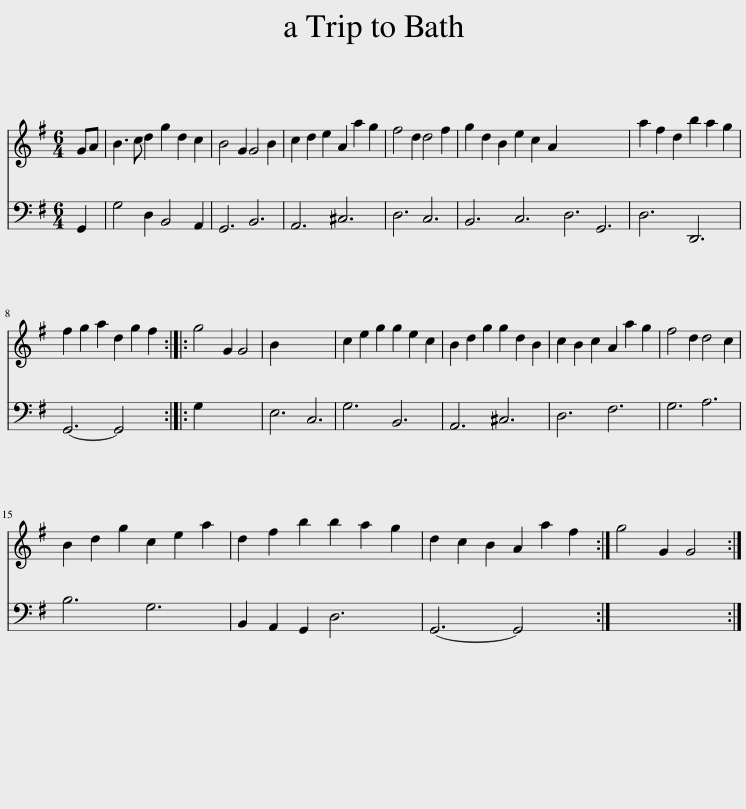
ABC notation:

X:1
%%score 1 2
L:1/8
M:6/4
I:linebreak $
K:G
V:1 treble
V:2 bass
V:1
 GA | B3 c d2 g2 d2 c2 | B4 G2 G4 B2 | c2 d2 e2 A2 a2 g2 | f4 d2 d4 f2 | %5
 g2 d2 B2 e2 c2 A2 x12 | a2 f2 d2 b2 a2 g2 |$ f2 g2 a2 d2 g2 f2 :: g4 G2 G4 | B2 x10 | %10
 c2 e2 g2 g2 e2 c2 | B2 d2 g2 g2 d2 B2 | c2 B2 c2 A2 a2 g2 | f4 d2 d4 c2 |$ B2 d2 g2 c2 e2 a2 | %15
 d2 f2 b2 b2 a2 g2 | d2 c2 B2 A2 a2 f2 :| g4 G2 G4 :| %18
V:2
 G,,2 | G,4 D,2 B,,4 A,,2 | G,,6 B,,6 | A,,6 ^C,6 | D,6 C,6 | %5
 B,,6 C,6 D,6 G,,6 | D,6 D,,6 |$ G,,6- G,,4 x2 :: G,2 x8 | E,6 C,6 | %10
 G,6 B,,6 | A,,6 ^C,6 | D,6 F,6 | G,6 A,6 |$ B,6 G,6 | %15
 B,,2 A,,2 G,,2 D,6 | G,,6- G,,4 x2 :| x10 :| %18
